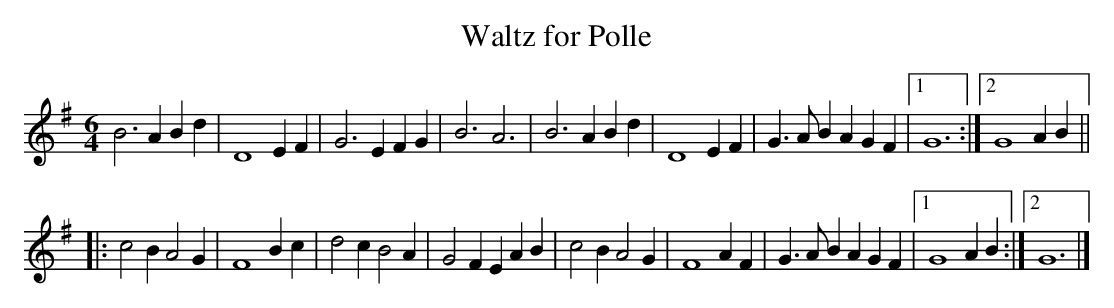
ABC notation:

X:1
T:Waltz for Polle
M:6/4
L:1/4
K:G
B3 ABd | D4EF | G3 EFG | B3A3 |\
B3ABd | D4EF | G>AB AGF |1 G6 :|2 G4AB ||
|:\
c2B A2G | F4Bc | d2c B2A | G2F EAB |\
c2B A2G | F4AF | G>AB AGF |1 G4AB :|2 G6 |]
